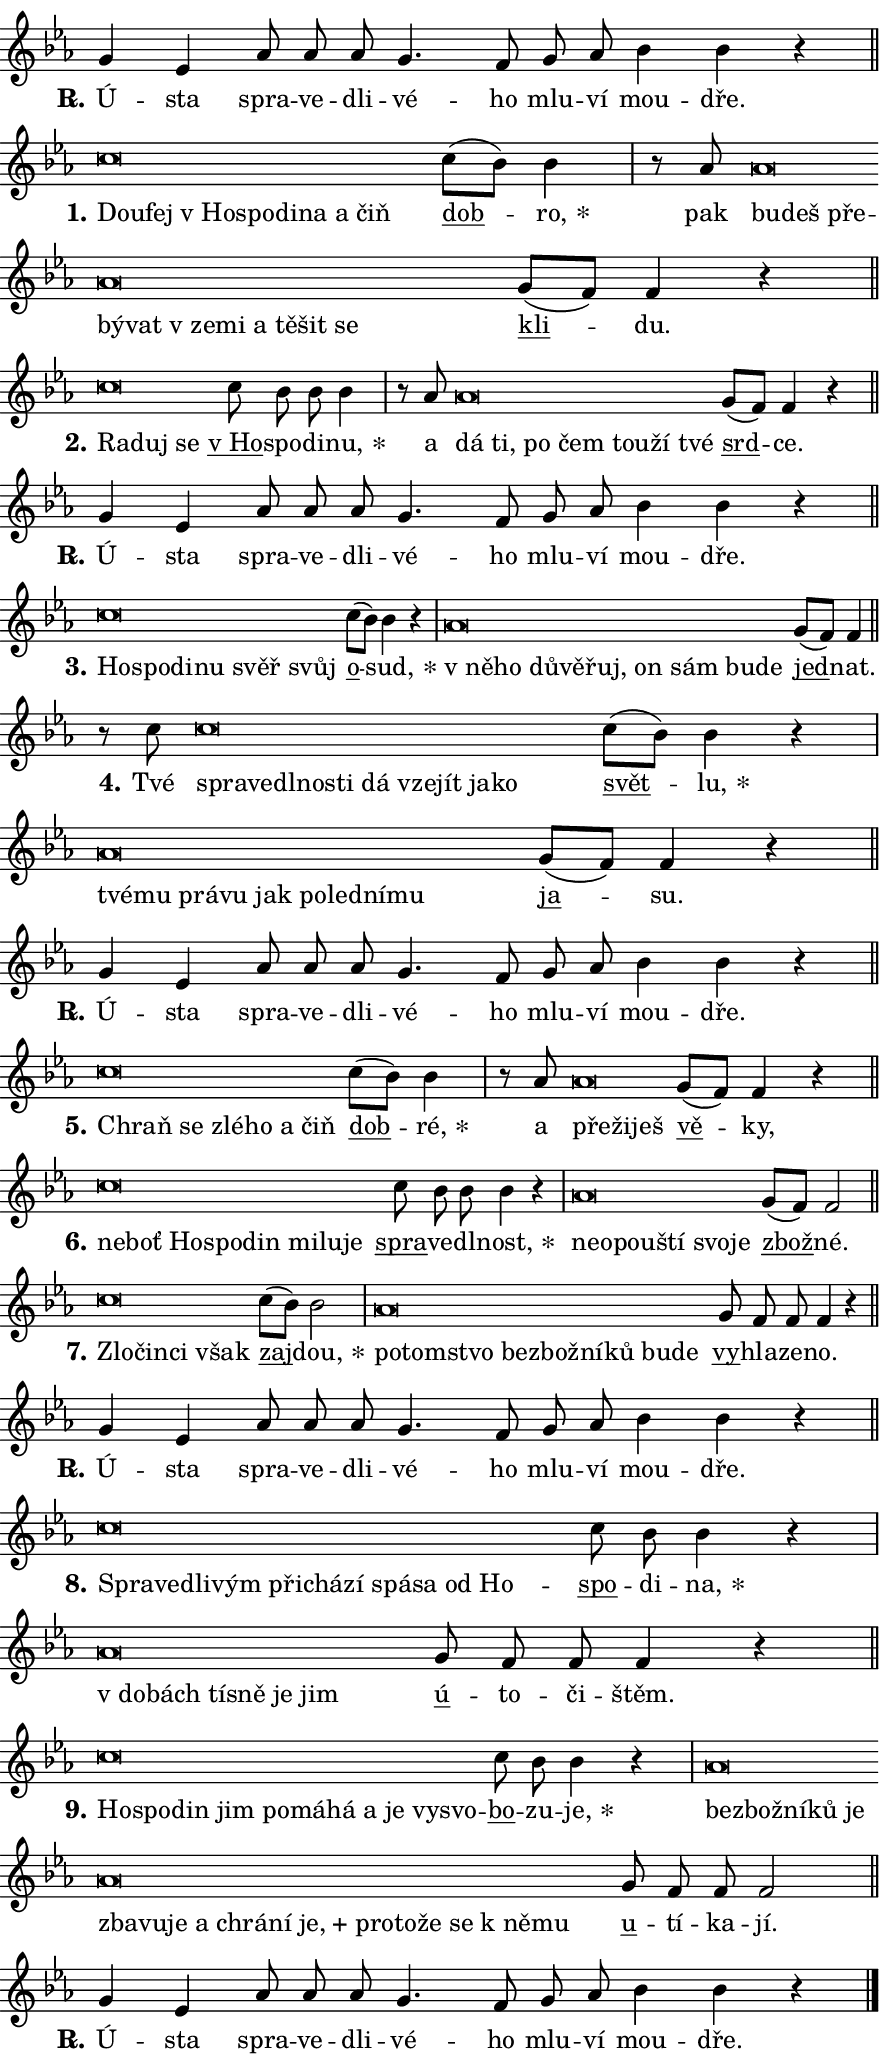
\version "2.24.0"
\header { tagline = "" }
\paper {
  indent = 0\cm
  top-margin = 0\cm
  right-margin = 0.13\cm % to fit lyric hyphens
  bottom-margin = 0\cm
  left-margin = 0\cm
  paper-width = 15\cm
  page-breaking = #ly:one-page-breaking
  system-system-spacing.basic-distance = #11
  score-system-spacing.basic-distance = #11
  ragged-last = ##f
}


%% Author: Thomas Morley
%% https://lists.gnu.org/archive/html/lilypond-user/2020-05/msg00002.html
#(define (line-position grob)
"Returns position of @var[grob} in current system:
   @code{'start}, if at first time-step
   @code{'end}, if at last time-step
   @code{'middle} otherwise
"
  (let* ((col (ly:item-get-column grob))
         (ln (ly:grob-object col 'left-neighbor))
         (rn (ly:grob-object col 'right-neighbor))
         (col-to-check-left (if (ly:grob? ln) ln col))
         (col-to-check-right (if (ly:grob? rn) rn col))
         (break-dir-left
           (and
             (ly:grob-property col-to-check-left 'non-musical #f)
             (ly:item-break-dir col-to-check-left)))
         (break-dir-right
           (and
             (ly:grob-property col-to-check-right 'non-musical #f)
             (ly:item-break-dir col-to-check-right))))
        (cond ((eqv? 1 break-dir-left) 'start)
              ((eqv? -1 break-dir-right) 'end)
              (else 'middle))))

#(define (tranparent-at-line-position vctor)
  (lambda (grob)
  "Relying on @code{line-position} select the relevant enry from @var{vctor}.
Used to determine transparency,"
    (case (line-position grob)
      ((end) (not (vector-ref vctor 0)))
      ((middle) (not (vector-ref vctor 1)))
      ((start) (not (vector-ref vctor 2))))))

noteHeadBreakVisibility =
#(define-music-function (break-visibility)(vector?)
"Makes @code{NoteHead}s transparent relying on @var{break-visibility}"
#{
  \override NoteHead.transparent =
    #(tranparent-at-line-position break-visibility)
#})

#(define delete-ledgers-for-transparent-note-heads
  (lambda (grob)
    "Reads whether a @code{NoteHead} is transparent.
If so this @code{NoteHead} is removed from @code{'note-heads} from
@var{grob}, which is supposed to be @code{LedgerLineSpanner}.
As a result ledgers are not printed for this @code{NoteHead}"
    (let* ((nhds-array (ly:grob-object grob 'note-heads))
           (nhds-list
             (if (ly:grob-array? nhds-array)
                 (ly:grob-array->list nhds-array)
                 '()))
           ;; Relies on the transparent-property being done before
           ;; Staff.LedgerLineSpanner.after-line-breaking is executed.
           ;; This is fragile ...
           (to-keep
             (remove
               (lambda (nhd)
                 (ly:grob-property nhd 'transparent #f))
               nhds-list)))
      ;; TODO find a better method to iterate over grob-arrays, similiar
      ;; to filter/remove etc for lists
      ;; For now rebuilt from scratch
      (set! (ly:grob-object grob 'note-heads)  '())
      (for-each
        (lambda (nhd)
          (ly:pointer-group-interface::add-grob grob 'note-heads nhd))
        to-keep))))

squashNotes = {
  \override NoteHead.X-extent = #'(-0.2 . 0.2)
  \override NoteHead.Y-extent = #'(-0.75 . 0)
  \override NoteHead.stencil =
    #(lambda (grob)
       (let ((pos (ly:grob-property grob 'staff-position)))
         (begin
           (if (< pos -7) (display "ERROR: Lower brevis then expected\n") (display ""))
           (if (<= pos -6) ly:text-interface::print ly:note-head::print))))
}
unSquashNotes = {
  \revert NoteHead.X-extent
  \revert NoteHead.Y-extent
  \revert NoteHead.stencil
}

hideNotes = \noteHeadBreakVisibility #begin-of-line-visible
unHideNotes = \noteHeadBreakVisibility #all-visible

% work-around for resetting accidentals
% https://lilypond.org/doc/v2.23/Documentation/notation/displaying-rhythms#unmetered-music
cadenzaMeasure = {
  \cadenzaOff
  \partial 1024 s1024
  \cadenzaOn
}

#(define-markup-command (accent layout props text) (markup?)
  "Underline accented syllable"
  (interpret-markup layout props
    #{\markup \override #'(offset . 4.3) \underline { #text }#}))

responsum = \markup \concat {
  "R" \hspace #-1.05 \path #0.1 #'((moveto 0 0.07) (lineto 0.9 0.8)) \hspace #0.05 "."
}

spaceSize = #0.6828661417322834 % exact space size for TeX Gyre Schola

\layout {
  \context {
    \Staff
    \remove "Time_signature_engraver"
    \override LedgerLineSpanner.after-line-breaking = #delete-ledgers-for-transparent-note-heads
  }
  \context {
    \Lyrics {
      \override LyricSpace.minimum-distance = \spaceSize
      \override LyricText.font-name = #"TeX Gyre Schola"
      \override LyricText.font-size = 1
      \override StanzaNumber.font-name = #"TeX Gyre Schola Bold"
      \override StanzaNumber.font-size = 1
    }
  }
  \context {
    \Score 
    \override NoteHead.text =
      #(lambda (grob) 
        (let ((pos (ly:grob-property grob 'staff-position)))
          #{\markup {
            \combine
              \halign #-0.55 \raise #(if (= pos -6) 0 0.5) \override #'(thickness . 2) \draw-line #'(3.2 . 0)
              \musicglyph "noteheads.sM1"
          }#}))
  }
}

% magnetic-lyrics.ily
%
%   written by
%     Jean Abou Samra <jean@abou-samra.fr>
%     Werner Lemberg <wl@gnu.org>
%
%   adapted by
%     Jiri Hon <jiri.hon@gmail.com>
%
% Version 2022-Apr-15

% https://www.mail-archive.com/lilypond-user@gnu.org/msg149350.html

#(define (Left_hyphen_pointer_engraver context)
   "Collect syllable-hyphen-syllable occurrences in lyrics and store
them in properties.  This engraver only looks to the left.  For
example, if the lyrics input is @code{foo -- bar}, it does the
following.

@itemize @bullet
@item
Set the @code{text} property of the @code{LyricHyphen} grob between
@q{foo} and @q{bar} to @code{foo}.

@item
Set the @code{left-hyphen} property of the @code{LyricText} grob with
text @q{foo} to the @code{LyricHyphen} grob between @q{foo} and
@q{bar}.
@end itemize

Use this auxiliary engraver in combination with the
@code{lyric-@/text::@/apply-@/magnetic-@/offset!} hook."
   (let ((hyphen #f)
         (text #f))
     (make-engraver
      (acknowledgers
       ((lyric-syllable-interface engraver grob source-engraver)
        (set! text grob)))
      (end-acknowledgers
       ((lyric-hyphen-interface engraver grob source-engraver)
        ;(when (not (grob::has-interface grob 'lyric-space-interface))
          (set! hyphen grob)));)
      ((stop-translation-timestep engraver)
       (when (and text hyphen)
         (ly:grob-set-object! text 'left-hyphen hyphen))
       (set! text #f)
       (set! hyphen #f)))))

#(define (lyric-text::apply-magnetic-offset! grob)
   "If the space between two syllables is less than the value in
property @code{LyricText@/.details@/.squash-threshold}, move the right
syllable to the left so that it gets concatenated with the left
syllable.

Use this function as a hook for
@code{LyricText@/.after-@/line-@/breaking} if the
@code{Left_@/hyphen_@/pointer_@/engraver} is active."
   (let ((hyphen (ly:grob-object grob 'left-hyphen #f)))
     (when hyphen
       (let ((left-text (ly:spanner-bound hyphen LEFT)))
         (when (grob::has-interface left-text 'lyric-syllable-interface)
           (let* ((common (ly:grob-common-refpoint grob left-text X))
                  (this-x-ext (ly:grob-extent grob common X))
                  (left-x-ext
                   (begin
                     ;; Trigger magnetism for left-text.
                     (ly:grob-property left-text 'after-line-breaking)
                     (ly:grob-extent left-text common X)))
                  ;; `delta` is the gap width between two syllables.
                  (delta (- (interval-start this-x-ext)
                            (interval-end left-x-ext)))
                  (details (ly:grob-property grob 'details))
                  (threshold (assoc-get 'squash-threshold details 0.2)))
             (when (< delta threshold)
               (let* (;; We have to manipulate the input text so that
                      ;; ligatures crossing syllable boundaries are not
                      ;; disabled.  For languages based on the Latin
                      ;; script this is essentially a beautification.
                      ;; However, for non-Western scripts it can be a
                      ;; necessity.
                      (lt (ly:grob-property left-text 'text))
                      (rt (ly:grob-property grob 'text))
                      (is-space (grob::has-interface hyphen 'lyric-space-interface))
                      (space (if is-space " " ""))
                      (extra-delta (if is-space spaceSize 0))
                      ;; Append new syllable.
                      (ltrt-space (if (and (string? lt) (string? rt))
                                (string-append lt space rt)
                                (make-concat-markup (list lt space rt))))
                      ;; Right-align `ltrt` to the right side.
                      (ltrt-space-markup (grob-interpret-markup
                               grob
                               (make-translate-markup
                                (cons (interval-length this-x-ext) 0)
                                (make-right-align-markup ltrt-space)))))
                 (begin
                   ;; Don't print `left-text`.
                   (ly:grob-set-property! left-text 'stencil #f)
                   ;; Set text and stencil (which holds all collected
                   ;; syllables so far) and shift it to the left.
                   (ly:grob-set-property! grob 'text ltrt-space)
                   (ly:grob-set-property! grob 'stencil ltrt-space-markup)
                   (ly:grob-translate-axis! grob (- (- delta extra-delta)) X))))))))))


#(define (lyric-hyphen::displace-bounds-first grob)
   ;; Make very sure this callback isn't triggered too early.
   (let ((left (ly:spanner-bound grob LEFT))
         (right (ly:spanner-bound grob RIGHT)))
     (ly:grob-property left 'after-line-breaking)
     (ly:grob-property right 'after-line-breaking)
     (ly:lyric-hyphen::print grob)))

squashThreshold = #0.4

\layout {
  \context {
    \Lyrics
    \consists #Left_hyphen_pointer_engraver
    \override LyricText.after-line-breaking =
      #lyric-text::apply-magnetic-offset!
    \override LyricHyphen.stencil = #lyric-hyphen::displace-bounds-first
    \override LyricText.details.squash-threshold = \squashThreshold
    \override LyricHyphen.minimum-distance = 0
    \override LyricHyphen.minimum-length = \squashThreshold
  }
}

squashText = \override LyricText.details.squash-threshold = 9999
unSquashText = \override LyricText.details.squash-threshold = \squashThreshold

leftText = \override LyricText.self-alignment-X = #LEFT
unLeftText = \revert LyricText.self-alignment-X

starOffset = #(lambda (grob) 
                (let ((x_offset (ly:self-alignment-interface::aligned-on-x-parent grob)))
                  (if (= x_offset 0) 0 (+ x_offset 1.2))))

star = #(define-music-function (syllable)(string?)
"Append star separator at the end of a syllable"
#{
  \once \override LyricText.X-offset = #starOffset
  \lyricmode { \markup {
    #syllable
    \override #'((font-name . "TeX Gyre Schola Bold")) \hspace #0.2 \lower #0.65 \larger "*"
  } }
#})

starAccent = #(define-music-function (syllable)(string?)
"Append star separator at the end of a syllable and make accent"
#{
  \once \override LyricText.X-offset = #starOffset
  \lyricmode { \markup {
    \accent #syllable
    \override #'((font-name . "TeX Gyre Schola Bold")) \hspace #0.2 \lower #0.65 \larger "*"
  } }
#})

breath = #(define-music-function (syllable)(string?)
"Append breathing indicator at the end of a syllable"
#{
  \lyricmode { \markup { #syllable "+" } }
#})

optionalBreath = #(define-music-function (syllable)(string?)
"Append optional breathing indicator at the end of a syllable"
#{
  \lyricmode { \markup { #syllable "(+)" } }
#})


\score {
    <<
        \new Voice = "melody" { \cadenzaOn \key es \major \relative { g'4 es as8 as as \bar "" g4. f8 \bar "" g as bes4 bes r \cadenzaMeasure \bar "||" \break } }
        \new Lyrics \lyricsto "melody" { \lyricmode { \set stanza = \responsum
Ú -- sta spra -- ve -- dli -- vé -- ho mlu -- ví mou -- dře. } }
    >>
    \layout {}
}

\score {
    <<
        \new Voice = "melody" { \cadenzaOn \key es \major \relative { \squashNotes c''\breve*1/16 \hideNotes \breve*1/16 \bar "" \breve*1/16 \bar "" \breve*1/16 \bar "" \breve*1/16 \bar "" \breve*1/16 \bar "" \breve*1/16 \breve*1/16 \bar "" \unHideNotes \unSquashNotes \bar "" c8[( bes)] bes4 \cadenzaMeasure \bar "|" r8 as8 \squashNotes as\breve*1/16 \hideNotes \breve*1/16 \bar "" \breve*1/16 \bar "" \breve*1/16 \bar "" \breve*1/16 \bar "" \breve*1/16 \bar "" \breve*1/16 \bar "" \breve*1/16 \bar "" \breve*1/16 \bar "" \breve*1/16 \breve*1/16 \bar "" \unHideNotes \unSquashNotes \bar "" g8[( f)] f4 r \cadenzaMeasure \bar "||" \break } }
        \new Lyrics \lyricsto "melody" { \lyricmode { \set stanza = "1."
\leftText Dou -- \squashText fej "v Ho" -- spo -- di -- na a čiň \unLeftText \unSquashText \markup \accent dob -- \star ro, pak \leftText bu -- \squashText deš pře -- bý -- vat "v ze" -- mi a tě -- šit se \unLeftText \unSquashText \markup \accent kli -- du. } }
    >>
    \layout {}
}

\score {
    <<
        \new Voice = "melody" { \cadenzaOn \key es \major \relative { \squashNotes c''\breve*1/16 \hideNotes \breve*1/16 \breve*1/16 \bar "" \unHideNotes \unSquashNotes \bar "" c8 bes bes bes4 \cadenzaMeasure \bar "|" r8 as8 \squashNotes as\breve*1/16 \hideNotes \breve*1/16 \bar "" \breve*1/16 \bar "" \breve*1/16 \bar "" \breve*1/16 \bar "" \breve*1/16 \breve*1/16 \bar "" \unHideNotes \unSquashNotes \bar "" g8[( f)] f4 r \cadenzaMeasure \bar "||" \break } }
        \new Lyrics \lyricsto "melody" { \lyricmode { \set stanza = "2."
\leftText Ra -- \squashText duj se \unLeftText \unSquashText \markup \accent "v Ho" -- spo -- di -- \star nu, a \leftText dá \squashText ti, po čem tou -- ží tvé \unLeftText \unSquashText \markup \accent srd -- ce. } }
    >>
    \layout {}
}

\score {
    <<
        \new Voice = "melody" { \cadenzaOn \key es \major \relative { g'4 es as8 as as \bar "" g4. f8 \bar "" g as bes4 bes r \cadenzaMeasure \bar "||" \break } }
        \new Lyrics \lyricsto "melody" { \lyricmode { \set stanza = \responsum
Ú -- sta spra -- ve -- dli -- vé -- ho mlu -- ví mou -- dře. } }
    >>
    \layout {}
}

\score {
    <<
        \new Voice = "melody" { \cadenzaOn \key es \major \relative { \squashNotes c''\breve*1/16 \hideNotes \breve*1/16 \bar "" \breve*1/16 \bar "" \breve*1/16 \bar "" \breve*1/16 \breve*1/16 \bar "" \unHideNotes \unSquashNotes \bar "" c8[( bes)] bes4 r \cadenzaMeasure \bar "|" \squashNotes as\breve*1/16 \hideNotes \breve*1/16 \bar "" \breve*1/16 \bar "" \breve*1/16 \bar "" \breve*1/16 \bar "" \breve*1/16 \bar "" \breve*1/16 \bar "" \breve*1/16 \breve*1/16 \bar "" \unHideNotes \unSquashNotes \bar "" g8[( f)] f4 \cadenzaMeasure \bar "||" \break } }
        \new Lyrics \lyricsto "melody" { \lyricmode { \set stanza = "3."
\leftText Ho -- \squashText spo -- di -- nu svěř svůj \unLeftText \unSquashText \markup \accent o -- \star sud, \leftText "v ně" -- \squashText ho dů -- vě -- řuj, on sám bu -- de \unLeftText \unSquashText \markup \accent jed -- nat. } }
    >>
    \layout {}
}

\score {
    <<
        \new Voice = "melody" { \cadenzaOn \key es \major \relative { r8 c''8 \squashNotes c\breve*1/16 \hideNotes \breve*1/16 \bar "" \breve*1/16 \bar "" \breve*1/16 \bar "" \breve*1/16 \bar "" \breve*1/16 \bar "" \breve*1/16 \bar "" \breve*1/16 \bar "" \breve*1/16 \breve*1/16 \bar "" \unHideNotes \unSquashNotes \bar "" c8[( bes)] bes4 r \cadenzaMeasure \bar "|" \squashNotes as\breve*1/16 \hideNotes \breve*1/16 \bar "" \breve*1/16 \bar "" \breve*1/16 \bar "" \breve*1/16 \bar "" \breve*1/16 \bar "" \breve*1/16 \bar "" \breve*1/16 \breve*1/16 \bar "" \unHideNotes \unSquashNotes \bar "" g8[( f)] f4 r \cadenzaMeasure \bar "||" \break } }
        \new Lyrics \lyricsto "melody" { \lyricmode { \set stanza = "4."
Tvé \leftText spra -- \squashText ve -- dl -- no -- sti dá vze -- jít ja -- ko \unLeftText \unSquashText \markup \accent svět -- \star lu, \leftText tvé -- \squashText mu prá -- vu jak po -- led -- ní -- mu \unLeftText \unSquashText \markup \accent ja -- su. } }
    >>
    \layout {}
}

\score {
    <<
        \new Voice = "melody" { \cadenzaOn \key es \major \relative { g'4 es as8 as as \bar "" g4. f8 \bar "" g as bes4 bes r \cadenzaMeasure \bar "||" \break } }
        \new Lyrics \lyricsto "melody" { \lyricmode { \set stanza = \responsum
Ú -- sta spra -- ve -- dli -- vé -- ho mlu -- ví mou -- dře. } }
    >>
    \layout {}
}

\score {
    <<
        \new Voice = "melody" { \cadenzaOn \key es \major \relative { \squashNotes c''\breve*1/16 \hideNotes \breve*1/16 \bar "" \breve*1/16 \bar "" \breve*1/16 \bar "" \breve*1/16 \breve*1/16 \bar "" \unHideNotes \unSquashNotes \bar "" c8[( bes)] bes4 \cadenzaMeasure \bar "|" r8 as8 \squashNotes as\breve*1/16 \hideNotes \breve*1/16 \breve*1/16 \bar "" \unHideNotes \unSquashNotes \bar "" g8[( f)] f4 r \cadenzaMeasure \bar "||" \break } }
        \new Lyrics \lyricsto "melody" { \lyricmode { \set stanza = "5."
\leftText Chraň \squashText se zlé -- ho a čiň \unLeftText \unSquashText \markup \accent dob -- \star ré, a \leftText pře -- \squashText ži -- ješ \unLeftText \unSquashText \markup \accent vě -- ky, } }
    >>
    \layout {}
}

\score {
    <<
        \new Voice = "melody" { \cadenzaOn \key es \major \relative { \squashNotes c''\breve*1/16 \hideNotes \breve*1/16 \bar "" \breve*1/16 \bar "" \breve*1/16 \bar "" \breve*1/16 \bar "" \breve*1/16 \bar "" \breve*1/16 \breve*1/16 \bar "" \unHideNotes \unSquashNotes \bar "" c8 bes bes bes4 r \cadenzaMeasure \bar "|" \squashNotes as\breve*1/16 \hideNotes \breve*1/16 \bar "" \breve*1/16 \bar "" \breve*1/16 \bar "" \breve*1/16 \breve*1/16 \bar "" \unHideNotes \unSquashNotes \bar "" g8[( f)] f2 \cadenzaMeasure \bar "||" \break } }
        \new Lyrics \lyricsto "melody" { \lyricmode { \set stanza = "6."
\leftText ne -- \squashText boť Ho -- spo -- din mi -- lu -- je \unLeftText \unSquashText \markup \accent spra -- ve -- dl -- \star nost, \leftText ne -- \squashText o -- pou -- ští svo -- je \unLeftText \unSquashText \markup \accent zbož -- né. } }
    >>
    \layout {}
}

\score {
    <<
        \new Voice = "melody" { \cadenzaOn \key es \major \relative { \squashNotes c''\breve*1/16 \hideNotes \breve*1/16 \bar "" \breve*1/16 \breve*1/16 \bar "" \unHideNotes \unSquashNotes \bar "" c8[( bes)] bes2 \cadenzaMeasure \bar "|" \squashNotes as\breve*1/16 \hideNotes \breve*1/16 \bar "" \breve*1/16 \bar "" \breve*1/16 \bar "" \breve*1/16 \bar "" \breve*1/16 \bar "" \breve*1/16 \bar "" \breve*1/16 \breve*1/16 \bar "" \unHideNotes \unSquashNotes \bar "" g8 f f f4 r \cadenzaMeasure \bar "||" \break } }
        \new Lyrics \lyricsto "melody" { \lyricmode { \set stanza = "7."
\leftText Zlo -- \squashText čin -- ci však \unLeftText \unSquashText \markup \accent zaj -- \star dou, \leftText po -- \squashText tom -- stvo bez -- bož -- ní -- ků bu -- de \unLeftText \unSquashText \markup \accent vy -- hla -- ze -- no. } }
    >>
    \layout {}
}

\score {
    <<
        \new Voice = "melody" { \cadenzaOn \key es \major \relative { g'4 es as8 as as \bar "" g4. f8 \bar "" g as bes4 bes r \cadenzaMeasure \bar "||" \break } }
        \new Lyrics \lyricsto "melody" { \lyricmode { \set stanza = \responsum
Ú -- sta spra -- ve -- dli -- vé -- ho mlu -- ví mou -- dře. } }
    >>
    \layout {}
}

\score {
    <<
        \new Voice = "melody" { \cadenzaOn \key es \major \relative { \squashNotes c''\breve*1/16 \hideNotes \breve*1/16 \bar "" \breve*1/16 \bar "" \breve*1/16 \bar "" \breve*1/16 \bar "" \breve*1/16 \bar "" \breve*1/16 \bar "" \breve*1/16 \bar "" \breve*1/16 \bar "" \breve*1/16 \breve*1/16 \bar "" \unHideNotes \unSquashNotes \bar "" c8 bes bes4 r \cadenzaMeasure \bar "|" \squashNotes as\breve*1/16 \hideNotes \breve*1/16 \bar "" \breve*1/16 \bar "" \breve*1/16 \bar "" \breve*1/16 \breve*1/16 \bar "" \unHideNotes \unSquashNotes \bar "" g8 f f f4 r \cadenzaMeasure \bar "||" \break } }
        \new Lyrics \lyricsto "melody" { \lyricmode { \set stanza = "8."
\leftText Spra -- \squashText ve -- dli -- vým při -- chá -- zí spá -- sa od Ho -- \unLeftText \unSquashText \markup \accent spo -- di -- \star na, \leftText "v do" -- \squashText bách tí -- sně je jim \unLeftText \unSquashText \markup \accent ú -- to -- či -- štěm. } }
    >>
    \layout {}
}

\score {
    <<
        \new Voice = "melody" { \cadenzaOn \key es \major \relative { \squashNotes c''\breve*1/16 \hideNotes \breve*1/16 \bar "" \breve*1/16 \bar "" \breve*1/16 \bar "" \breve*1/16 \bar "" \breve*1/16 \bar "" \breve*1/16 \bar "" \breve*1/16 \bar "" \breve*1/16 \bar "" \breve*1/16 \breve*1/16 \bar "" \unHideNotes \unSquashNotes \bar "" c8 bes bes4 r \cadenzaMeasure \bar "|" \squashNotes as\breve*1/16 \hideNotes \breve*1/16 \bar "" \breve*1/16 \bar "" \breve*1/16 \bar "" \breve*1/16 \bar "" \breve*1/16 \bar "" \breve*1/16 \bar "" \breve*1/16 \bar "" \breve*1/16 \bar "" \breve*1/16 \bar "" \breve*1/16 \bar "" \breve*1/16 \bar "" \breve*1/16 \bar "" \breve*1/16 \bar "" \breve*1/16 \bar "" \breve*1/16 \bar "" \breve*1/16 \breve*1/16 \bar "" \unHideNotes \unSquashNotes \bar "" g8 f f f2 \cadenzaMeasure \bar "||" \break } }
        \new Lyrics \lyricsto "melody" { \lyricmode { \set stanza = "9."
\leftText Ho -- \squashText spo -- din jim po -- má -- há a je vy -- svo -- \unLeftText \unSquashText \markup \accent bo -- zu -- \star je, \leftText bez -- \squashText bož -- ní -- ků je zba -- vu -- je a chrá -- ní \breath "je," pro -- to -- že se "k ně" -- mu \unLeftText \unSquashText \markup \accent u -- tí -- ka -- jí. } }
    >>
    \layout {}
}

\score {
    <<
        \new Voice = "melody" { \cadenzaOn \key es \major \relative { g'4 es as8 as as \bar "" g4. f8 \bar "" g as bes4 bes r \cadenzaMeasure \bar "||" \break } \bar "|." }
        \new Lyrics \lyricsto "melody" { \lyricmode { \set stanza = \responsum
Ú -- sta spra -- ve -- dli -- vé -- ho mlu -- ví mou -- dře. } }
    >>
    \layout {}
}
